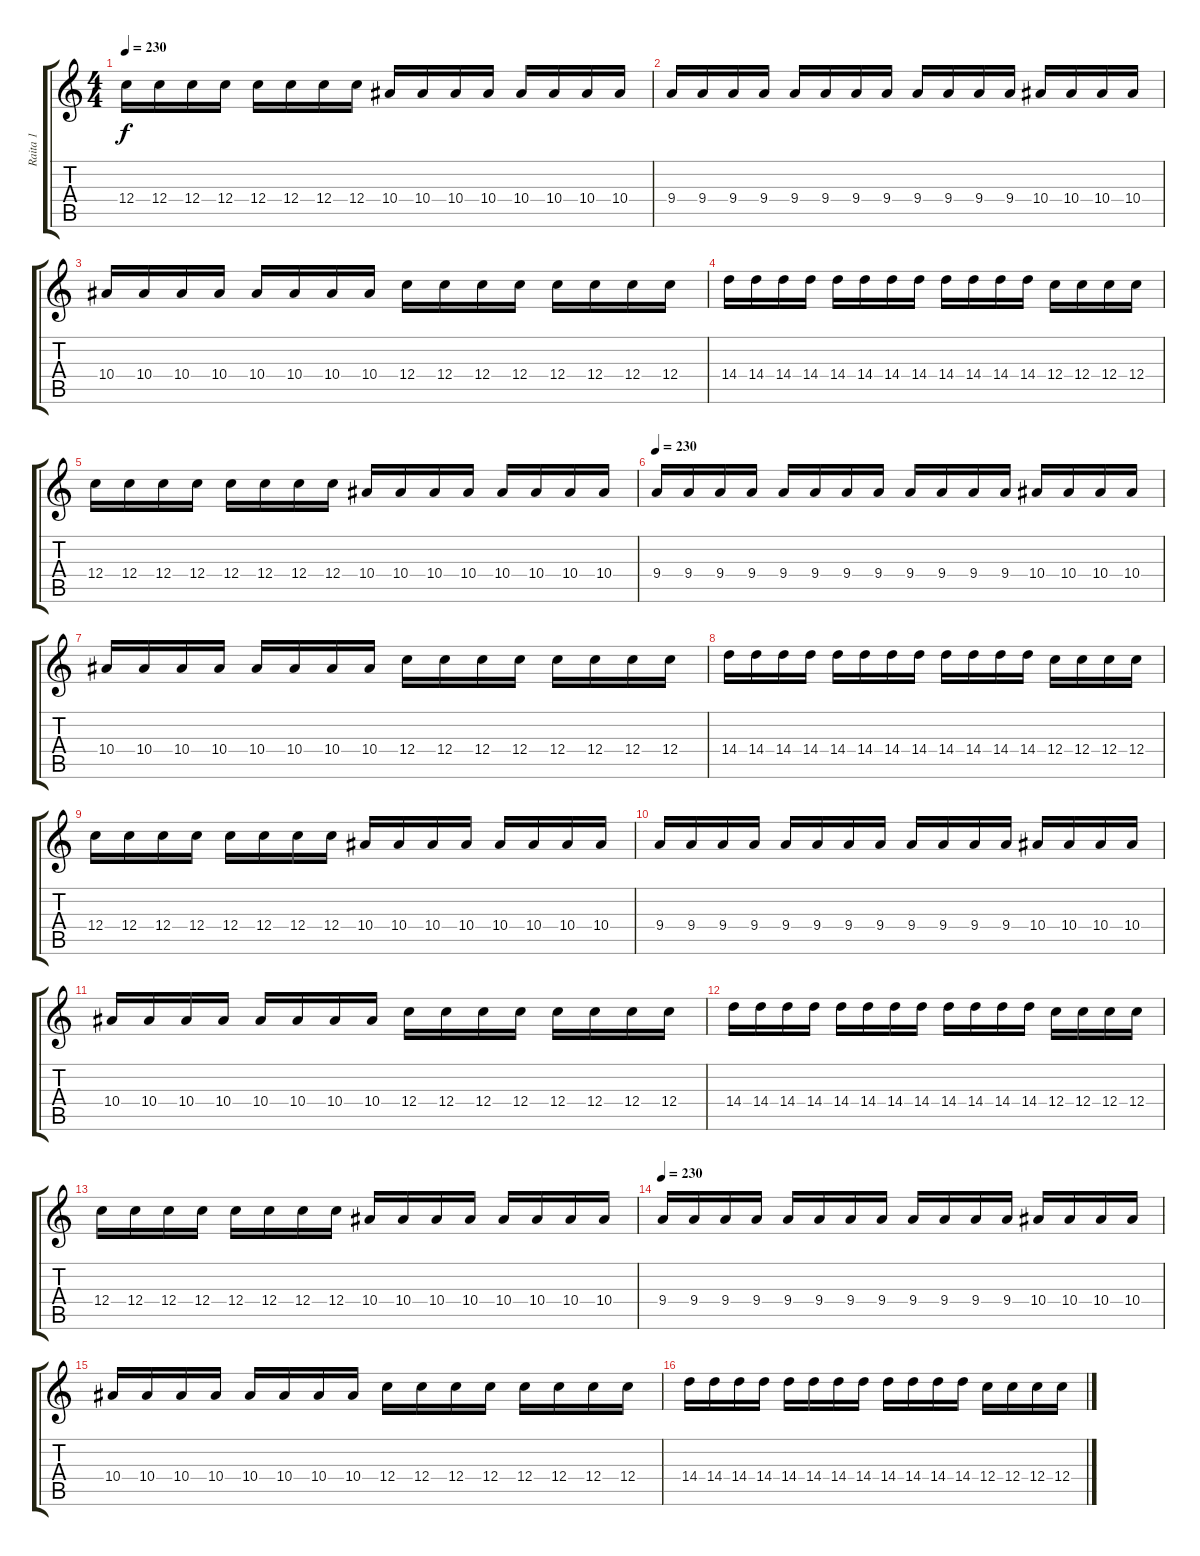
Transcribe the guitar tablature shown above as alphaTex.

\track ("Raita 1" "Raita 1") {instrument distortionguitar}
\staff {score tabs}
\tuning (D4 A3 F3 C3 G2 D2) {hide}
\ts (4 4)
\tempo 230
\clef g2
\ks c
12.4.16{dy f} 12.4.16 12.4.16 12.4.16 12.4.16 12.4.16 12.4.16 12.4.16 10.4.16 10.4.16 10.4.16 10.4.16 10.4.16 10.4.16 10.4.16 10.4.16 |
9.4.16 9.4.16 9.4.16 9.4.16 9.4.16 9.4.16 9.4.16 9.4.16 9.4.16 9.4.16 9.4.16 9.4.16 10.4.16 10.4.16 10.4.16 10.4.16 |
10.4.16 10.4.16 10.4.16 10.4.16 10.4.16 10.4.16 10.4.16 10.4.16 12.4.16 12.4.16 12.4.16 12.4.16 12.4.16 12.4.16 12.4.16 12.4.16 |
14.4.16 14.4.16 14.4.16 14.4.16 14.4.16 14.4.16 14.4.16 14.4.16 14.4.16 14.4.16 14.4.16 14.4.16 12.4.16 12.4.16 12.4.16 12.4.16 |
12.4.16 12.4.16 12.4.16 12.4.16 12.4.16 12.4.16 12.4.16 12.4.16 10.4.16 10.4.16 10.4.16 10.4.16 10.4.16 10.4.16 10.4.16 10.4.16 |
\tempo 230
9.4.16{instrument distortionguitar} 9.4.16 9.4.16 9.4.16 9.4.16 9.4.16 9.4.16 9.4.16 9.4.16 9.4.16 9.4.16 9.4.16 10.4.16 10.4.16 10.4.16 10.4.16 |
10.4.16 10.4.16 10.4.16 10.4.16 10.4.16 10.4.16 10.4.16 10.4.16 12.4.16 12.4.16 12.4.16 12.4.16 12.4.16 12.4.16 12.4.16 12.4.16 |
14.4.16 14.4.16 14.4.16 14.4.16 14.4.16 14.4.16 14.4.16 14.4.16 14.4.16 14.4.16 14.4.16 14.4.16 12.4.16 12.4.16 12.4.16 12.4.16 |
12.4.16 12.4.16 12.4.16 12.4.16 12.4.16 12.4.16 12.4.16 12.4.16 10.4.16 10.4.16 10.4.16 10.4.16 10.4.16 10.4.16 10.4.16 10.4.16 |
9.4.16 9.4.16 9.4.16 9.4.16 9.4.16 9.4.16 9.4.16 9.4.16 9.4.16 9.4.16 9.4.16 9.4.16 10.4.16 10.4.16 10.4.16 10.4.16 |
10.4.16 10.4.16 10.4.16 10.4.16 10.4.16 10.4.16 10.4.16 10.4.16 12.4.16 12.4.16 12.4.16 12.4.16 12.4.16 12.4.16 12.4.16 12.4.16 |
14.4.16 14.4.16 14.4.16 14.4.16 14.4.16 14.4.16 14.4.16 14.4.16 14.4.16 14.4.16 14.4.16 14.4.16 12.4.16 12.4.16 12.4.16 12.4.16 |
12.4.16 12.4.16 12.4.16 12.4.16 12.4.16 12.4.16 12.4.16 12.4.16 10.4.16 10.4.16 10.4.16 10.4.16 10.4.16 10.4.16 10.4.16 10.4.16 |
\tempo 230
9.4.16{instrument distortionguitar} 9.4.16 9.4.16 9.4.16 9.4.16 9.4.16 9.4.16 9.4.16 9.4.16 9.4.16 9.4.16 9.4.16 10.4.16 10.4.16 10.4.16 10.4.16 |
10.4.16 10.4.16 10.4.16 10.4.16 10.4.16 10.4.16 10.4.16 10.4.16 12.4.16 12.4.16 12.4.16 12.4.16 12.4.16 12.4.16 12.4.16 12.4.16 |
14.4.16 14.4.16 14.4.16 14.4.16 14.4.16 14.4.16 14.4.16 14.4.16 14.4.16 14.4.16 14.4.16 14.4.16 12.4.16 12.4.16 12.4.16 12.4.16
